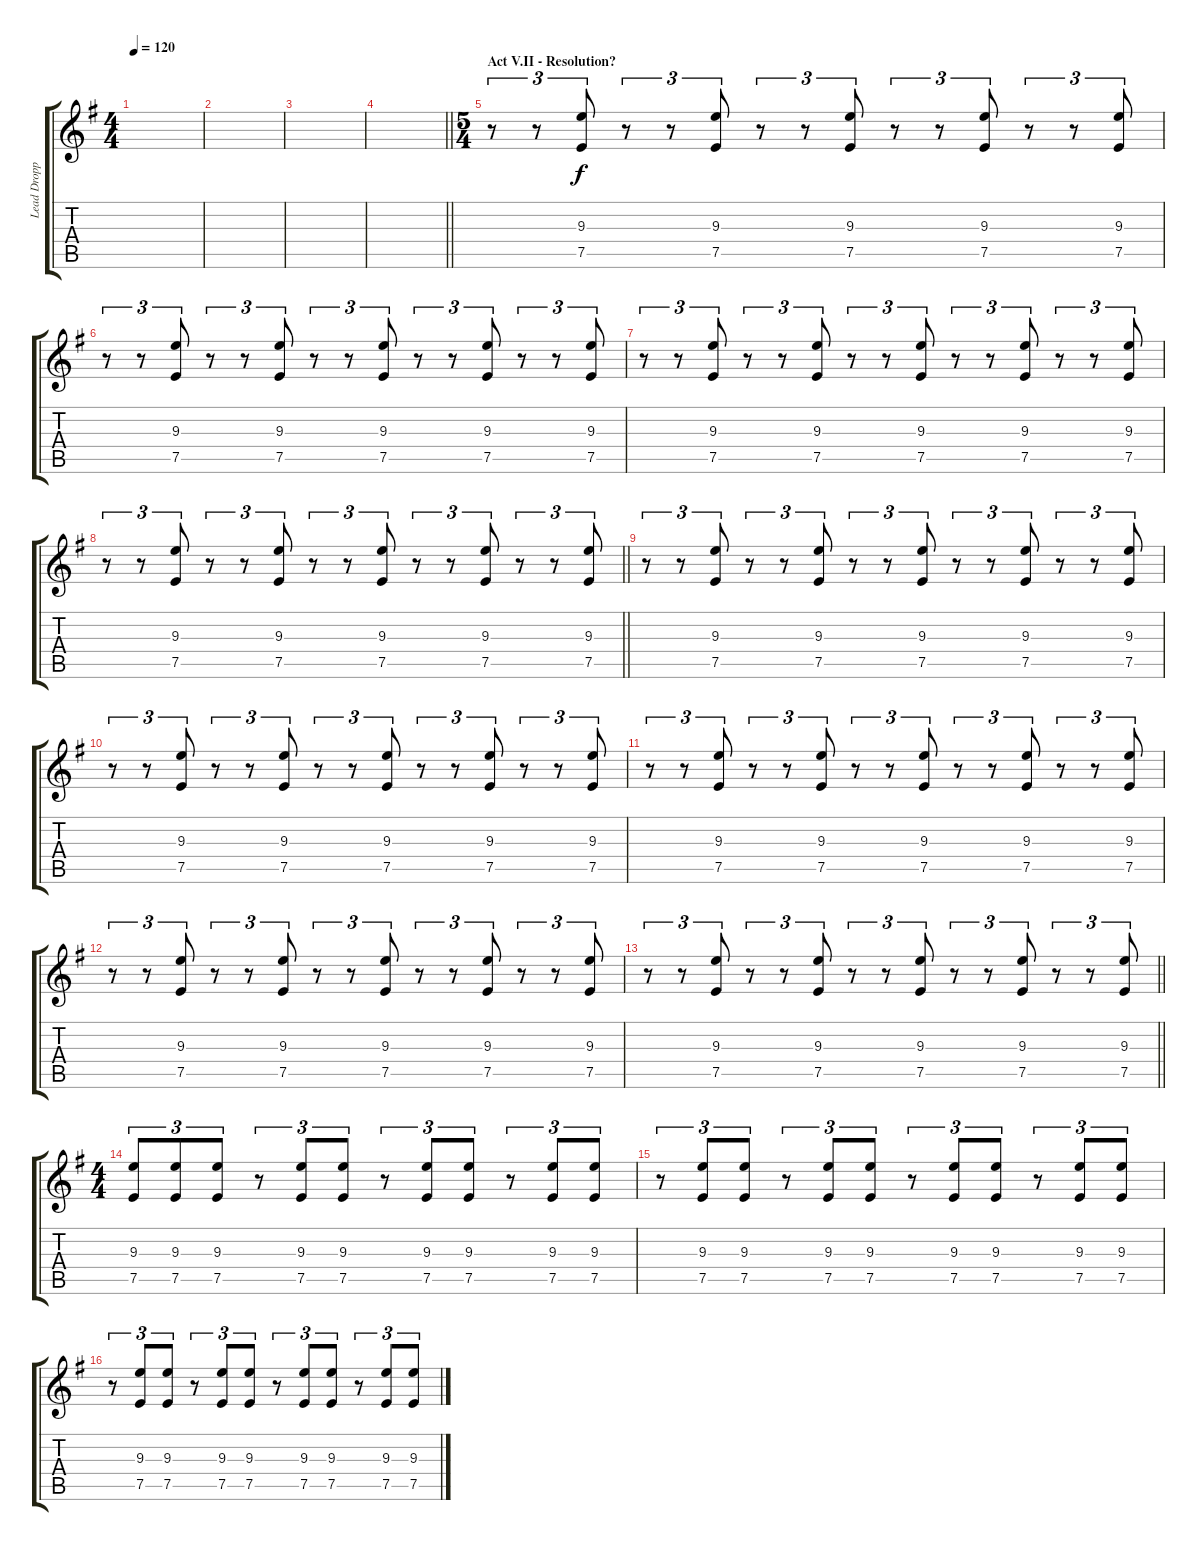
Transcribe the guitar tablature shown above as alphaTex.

\track ("Lead Dropped D " "Lead Dropp") {instrument distortionguitar}
\staff {score tabs}
\tuning (E4 B3 G3 D3 A2 D2) {hide}
\ts (4 4)
\tempo 120
\clef g2
\ks eminor
|
|
|
\barLineRight lightlight
|
\ts (5 4)
\section ("" "Act V.II - Resolution?")
r.8{tu (3 2) balance 0} r.8{tu (3 2)} (9.3 7.5).8{tu (3 2)} r.8{tu (3 2)} r.8{tu (3 2)} (9.3 7.5).8{tu (3 2)} r.8{tu (3 2)} r.8{tu (3 2)} (9.3 7.5).8{tu (3 2)} r.8{tu (3 2)} r.8{tu (3 2)} (9.3 7.5).8{tu (3 2)} r.8{tu (3 2)} r.8{tu (3 2)} (9.3 7.5).8{tu (3 2)} |
r.8{tu (3 2)} r.8{tu (3 2)} (9.3 7.5).8{tu (3 2)} r.8{tu (3 2)} r.8{tu (3 2)} (9.3 7.5).8{tu (3 2)} r.8{tu (3 2)} r.8{tu (3 2)} (9.3 7.5).8{tu (3 2)} r.8{tu (3 2)} r.8{tu (3 2)} (9.3 7.5).8{tu (3 2)} r.8{tu (3 2)} r.8{tu (3 2)} (9.3 7.5).8{tu (3 2)} |
r.8{tu (3 2)} r.8{tu (3 2)} (9.3 7.5).8{tu (3 2)} r.8{tu (3 2)} r.8{tu (3 2)} (9.3 7.5).8{tu (3 2)} r.8{tu (3 2)} r.8{tu (3 2)} (9.3 7.5).8{tu (3 2)} r.8{tu (3 2)} r.8{tu (3 2)} (9.3 7.5).8{tu (3 2)} r.8{tu (3 2)} r.8{tu (3 2)} (9.3 7.5).8{tu (3 2)} |
\barLineRight lightlight
r.8{tu (3 2)} r.8{tu (3 2)} (9.3 7.5).8{tu (3 2)} r.8{tu (3 2)} r.8{tu (3 2)} (9.3 7.5).8{tu (3 2)} r.8{tu (3 2)} r.8{tu (3 2)} (9.3 7.5).8{tu (3 2)} r.8{tu (3 2)} r.8{tu (3 2)} (9.3 7.5).8{tu (3 2)} r.8{tu (3 2)} r.8{tu (3 2)} (9.3 7.5).8{tu (3 2)} |
r.8{tu (3 2)} r.8{tu (3 2)} (9.3 7.5).8{tu (3 2)} r.8{tu (3 2)} r.8{tu (3 2)} (9.3 7.5).8{tu (3 2)} r.8{tu (3 2)} r.8{tu (3 2)} (9.3 7.5).8{tu (3 2)} r.8{tu (3 2)} r.8{tu (3 2)} (9.3 7.5).8{tu (3 2)} r.8{tu (3 2)} r.8{tu (3 2)} (9.3 7.5).8{tu (3 2)} |
r.8{tu (3 2)} r.8{tu (3 2)} (9.3 7.5).8{tu (3 2)} r.8{tu (3 2)} r.8{tu (3 2)} (9.3 7.5).8{tu (3 2)} r.8{tu (3 2)} r.8{tu (3 2)} (9.3 7.5).8{tu (3 2)} r.8{tu (3 2)} r.8{tu (3 2)} (9.3 7.5).8{tu (3 2)} r.8{tu (3 2)} r.8{tu (3 2)} (9.3 7.5).8{tu (3 2)} |
r.8{tu (3 2)} r.8{tu (3 2)} (9.3 7.5).8{tu (3 2)} r.8{tu (3 2)} r.8{tu (3 2)} (9.3 7.5).8{tu (3 2)} r.8{tu (3 2)} r.8{tu (3 2)} (9.3 7.5).8{tu (3 2)} r.8{tu (3 2)} r.8{tu (3 2)} (9.3 7.5).8{tu (3 2)} r.8{tu (3 2)} r.8{tu (3 2)} (9.3 7.5).8{tu (3 2)} |
r.8{tu (3 2)} r.8{tu (3 2)} (9.3 7.5).8{tu (3 2)} r.8{tu (3 2)} r.8{tu (3 2)} (9.3 7.5).8{tu (3 2)} r.8{tu (3 2)} r.8{tu (3 2)} (9.3 7.5).8{tu (3 2)} r.8{tu (3 2)} r.8{tu (3 2)} (9.3 7.5).8{tu (3 2)} r.8{tu (3 2)} r.8{tu (3 2)} (9.3 7.5).8{tu (3 2)} |
\barLineRight lightlight
r.8{tu (3 2)} r.8{tu (3 2)} (9.3 7.5).8{tu (3 2)} r.8{tu (3 2)} r.8{tu (3 2)} (9.3 7.5).8{tu (3 2)} r.8{tu (3 2)} r.8{tu (3 2)} (9.3 7.5).8{tu (3 2)} r.8{tu (3 2)} r.8{tu (3 2)} (9.3 7.5).8{tu (3 2)} r.8{tu (3 2)} r.8{tu (3 2)} (9.3 7.5).8{tu (3 2)} |
\ts (4 4)
(9.3 7.5).8{tu (3 2) balance 8} (9.3 7.5).8{tu (3 2)} (9.3 7.5).8{tu (3 2)} r.8{tu (3 2)} (9.3 7.5).8{tu (3 2)} (9.3 7.5).8{tu (3 2)} r.8{tu (3 2)} (9.3 7.5).8{tu (3 2)} (9.3 7.5).8{tu (3 2)} r.8{tu (3 2)} (9.3 7.5).8{tu (3 2)} (9.3 7.5).8{tu (3 2)} |
r.8{tu (3 2)} (9.3 7.5).8{tu (3 2)} (9.3 7.5).8{tu (3 2)} r.8{tu (3 2)} (9.3 7.5).8{tu (3 2)} (9.3 7.5).8{tu (3 2)} r.8{tu (3 2)} (9.3 7.5).8{tu (3 2)} (9.3 7.5).8{tu (3 2)} r.8{tu (3 2)} (9.3 7.5).8{tu (3 2)} (9.3 7.5).8{tu (3 2)} |
r.8{tu (3 2)} (9.3 7.5).8{tu (3 2)} (9.3 7.5).8{tu (3 2)} r.8{tu (3 2)} (9.3 7.5).8{tu (3 2)} (9.3 7.5).8{tu (3 2)} r.8{tu (3 2)} (9.3 7.5).8{tu (3 2)} (9.3 7.5).8{tu (3 2)} r.8{tu (3 2)} (9.3 7.5).8{tu (3 2)} (9.3 7.5).8{tu (3 2)}
